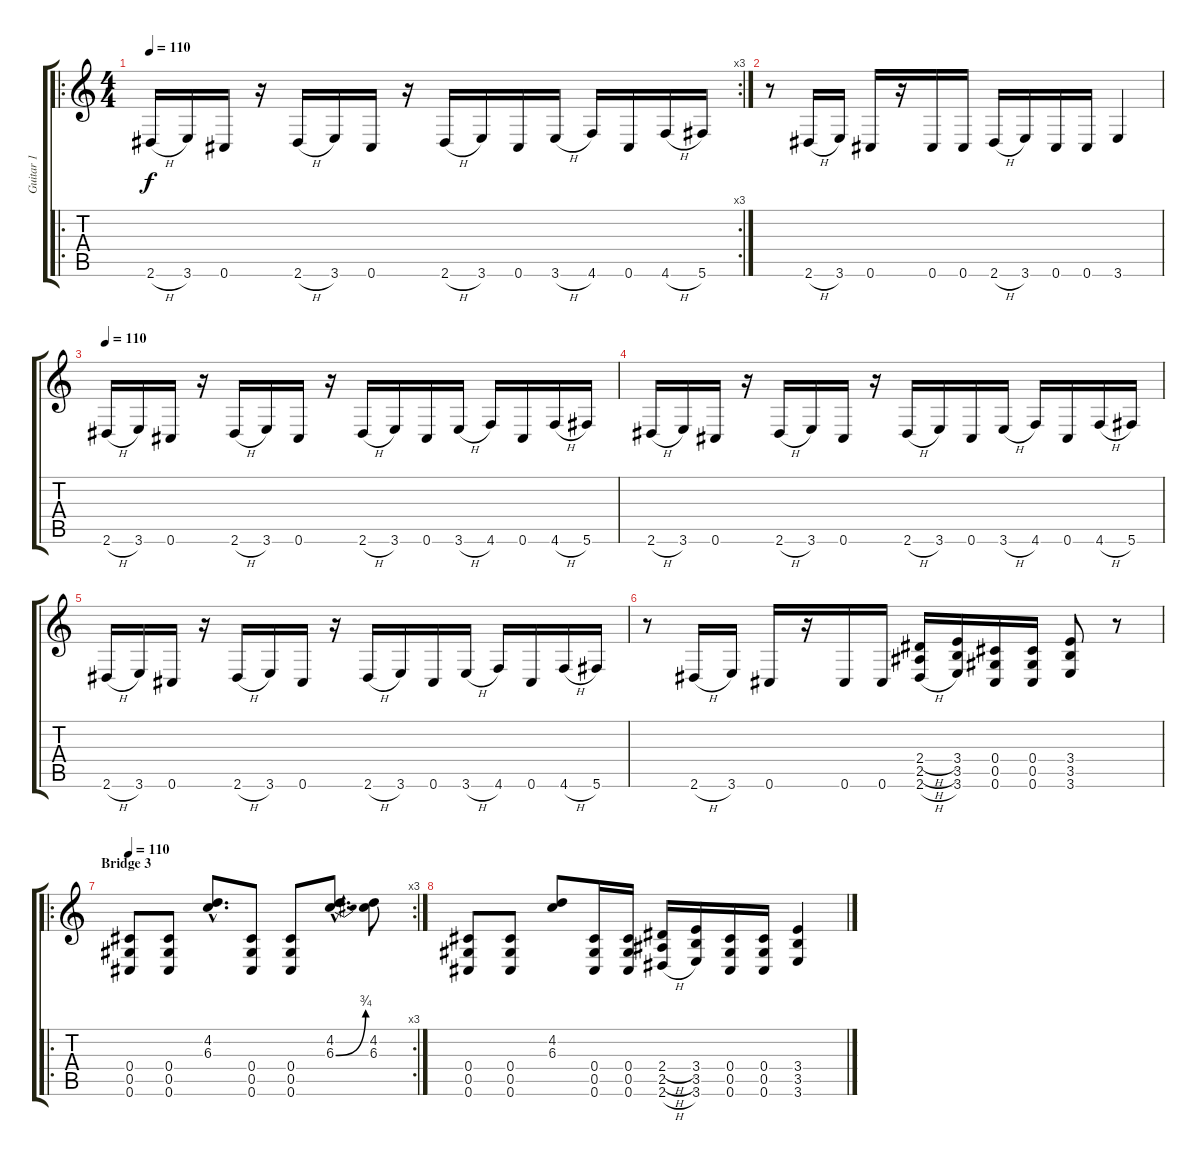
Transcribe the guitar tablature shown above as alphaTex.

\track ("Guitar 1" "Guitar 1") {instrument electricguitarclean}
\staff {score tabs}
\tuning (Eb4 Bb3 Gb3 Db3 Ab2 Db2) {hide}
\ro
\rc 3
\ts (4 4)
\tempo 110
\clef g2
\ks c
2.6{h}.16{dy f instrument distortionguitar} 3.6.16 0.6.16 r.16 2.6{h}.16 3.6.16 0.6.16 r.16 2.6{h}.16 3.6.16 0.6.16 3.6{h}.16 4.6.16 0.6.16 4.6{h}.16 5.6.16 |
r.8 2.6{h}.16 3.6.16 0.6.16 r.16 0.6.16 0.6.16 2.6{h}.16 3.6.16 0.6.16 0.6.16 3.6.4 |
\tempo 110
2.6{h}.16{instrument distortionguitar} 3.6.16 0.6.16 r.16 2.6{h}.16 3.6.16 0.6.16 r.16 2.6{h}.16 3.6.16 0.6.16 3.6{h}.16 4.6.16 0.6.16 4.6{h}.16 5.6.16 |
2.6{h}.16 3.6.16 0.6.16 r.16 2.6{h}.16 3.6.16 0.6.16 r.16 2.6{h}.16 3.6.16 0.6.16 3.6{h}.16 4.6.16 0.6.16 4.6{h}.16 5.6.16 |
2.6{h}.16 3.6.16 0.6.16 r.16 2.6{h}.16 3.6.16 0.6.16 r.16 2.6{h}.16 3.6.16 0.6.16 3.6{h}.16 4.6.16 0.6.16 4.6{h}.16 5.6.16 |
r.8 2.6{h}.16 3.6.16 0.6.16 r.16 0.6.16 0.6.16 (2.4{h} 2.5{h} 2.6{h}).16 (3.4 3.5 3.6).16 (0.4 0.5 0.6).16 (0.4 0.5 0.6).16 (3.4 3.5 3.6).8 r.8 |
\ro
\rc 3
\section ("" "Bridge 3")
\tempo 110
(0.4 0.5 0.6).8{instrument distortionguitar} (0.4 0.5 0.6).8 (4.2{hac} 6.3{hac}).8{d} (0.4 0.5 0.6).8 (0.4 0.5 0.6).8 (4.2{hac} 6.3{be (bend 0 0 60 3) hac}).8{d} (4.2 6.3).8 |
(0.4 0.5 0.6).8 (0.4 0.5 0.6).8 (4.2 6.3).8 (0.4 0.5 0.6).16 (0.4 0.5 0.6).16 (2.4{h} 2.5{h} 2.6{h}).16 (3.4 3.5 3.6).16 (0.4 0.5 0.6).16 (0.4 0.5 0.6).16 (3.4 3.5 3.6).4
